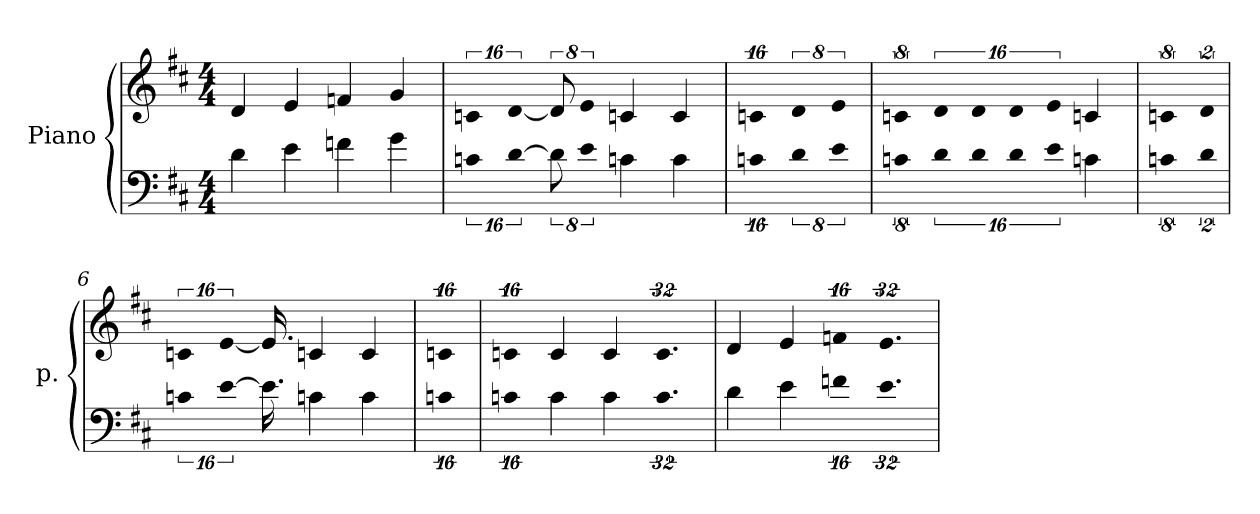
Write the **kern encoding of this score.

**kern	**kern
*part1	*part1
*staff2	*staff1
*I"Piano	*
*I'p.	*
*clefF4	*clefG2
*k[f#c#]	*k[f#c#]
*M4/4	*M4/4
*MM90	*MM90
=1	=1
4d	4d
4e	4e
4fn	4fn
4g	4g
=2	=2
!LO:N:vis=4	!LO:N:vis=4
64%11cn	64%11cn
[64%5d	[64%5d
64%5d]	64%5d]
!LO:N:vis=4	!LO:N:vis=4
64%11e	64%11e
4cn	4cn
4c	4c
=3	=3
!LO:N:vis=4	!LO:N:vis=4
64%11cn	64%11cn
!LO:N:vis=4	!LO:N:vis=4
32%5d	32%5d
!LO:N:vis=4	!LO:N:vis=4
64%11e	64%11e
=4	=4
!LO:N:vis=4	!LO:N:vis=4
32%5cn	32%5cn
!LO:N:vis=4	!LO:N:vis=4
64%9d	64%9d
!LO:N:vis=4	!LO:N:vis=4
32%5d	32%5d
!LO:N:vis=4	!LO:N:vis=4
64%9d	64%9d
!LO:N:vis=4	!LO:N:vis=4
32%5e	32%5e
4cn	4cn
=5	=5
!LO:N:vis=4	!LO:N:vis=4
32%5cn	32%5cn
!LO:N:vis=8	!LO:N:vis=8
32%3d	32%3d
=6	=6
!LO:N:vis=4	!LO:N:vis=4
64%11cn	64%11cn
[64%5e	[64%5e
16.e]	16.e]
4cn	4cn
4c	4c
=7	=7
!LO:N:vis=4	!LO:N:vis=4
64%11cn	64%11cn
=8	=8
!LO:N:vis=4	!LO:N:vis=4
64%13cn	64%13cn
4c	4c
4c	4c
!LO:N:vis=4.	!LO:N:vis=4.
64%19c	64%19c
=9	=9
4d	4d
4e	4e
!LO:N:vis=4	!LO:N:vis=4
64%13fn	64%13fn
!LO:N:vis=4.	!LO:N:vis=4.
64%19e	64%19e
=	=
*-	*-
